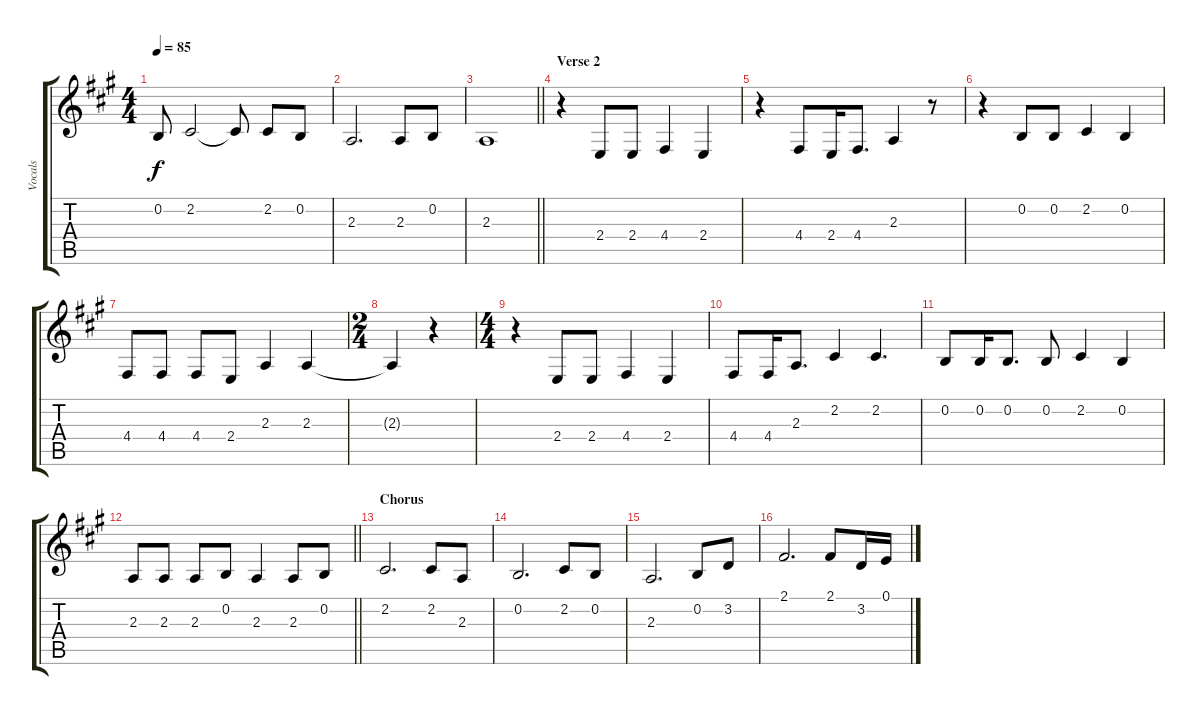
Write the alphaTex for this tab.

\track ("Vocals" "Vocals") {instrument oboe}
\staff {score tabs}
\tuning (E4 B3 G3 D3 A2 E2) {hide}
\ts (4 4)
\tempo 85
\clef g2
\ks a
0.2{t}.8{dy f} 2.2.2 2.2{t}.8 2.2.8 0.2.8 |
2.3.2{d} 2.3.8 0.2.8 |
\barLineRight lightlight
2.3.1 |
\section ("" "Verse 2")
r.4 2.4.8 2.4.8 4.4.4 2.4.4 |
r.4 4.4.8 2.4.16 4.4.8{d} 2.3.4 r.8 |
r.4 0.2.8 0.2.8 2.2.4 0.2.4 |
4.4.8 4.4.8 4.4.8 2.4.8 2.3.4 2.3.4 |
\ts (2 4)
2.3{t}.4 r.4 |
\ts (4 4)
r.4 2.4.8 2.4.8 4.4.4 2.4.4 |
4.4.8 4.4.16 2.3.8{d} 2.2.4 2.2.4{d} |
0.2.8 0.2.16 0.2.8{d} 0.2.8 2.2.4 0.2.4 |
\barLineRight lightlight
2.3.8 2.3.8 2.3.8 0.2.8 2.3.4 2.3.8 0.2.8 |
\section ("" "Chorus")
2.2.2{d} 2.2.8 2.3.8 |
0.2.2{d} 2.2.8 0.2.8 |
2.3.2{d} 0.2.8 3.2.8 |
2.1.2{d} 2.1.8 3.2.16 0.1.16
